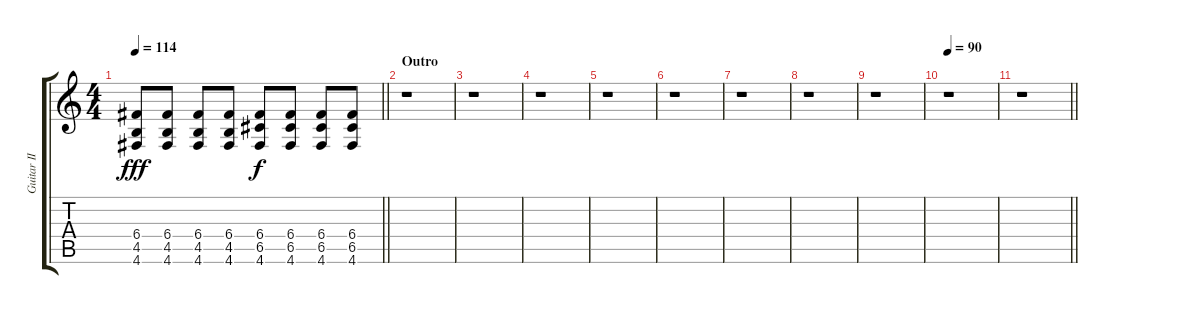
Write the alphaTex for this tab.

\track ("Guitar II" "Guitar II") {instrument distortionguitar}
\staff {score tabs}
\tuning (D4 A3 F3 C3 G2 D2) {hide}
\ts (4 4)
\tempo 114
\clef g2
\barLineRight lightlight
\ks c
(6.4 4.5 4.6).8{dy fff} (6.4 4.5 4.6).8 (6.4 4.5 4.6).8 (6.4 4.5 4.6).8 (6.4 6.5 4.6).8{dy f} (6.4 6.5 4.6).8 (6.4 6.5 4.6).8 (6.4 6.5 4.6).8 |
\section ("" "Outro")
r.1 |
r.1 |
r.1 |
r.1 |
r.1 |
r.1 |
r.1 |
r.1 |
\tempo 90
r.1 |
\barLineRight lightlight
r.1
